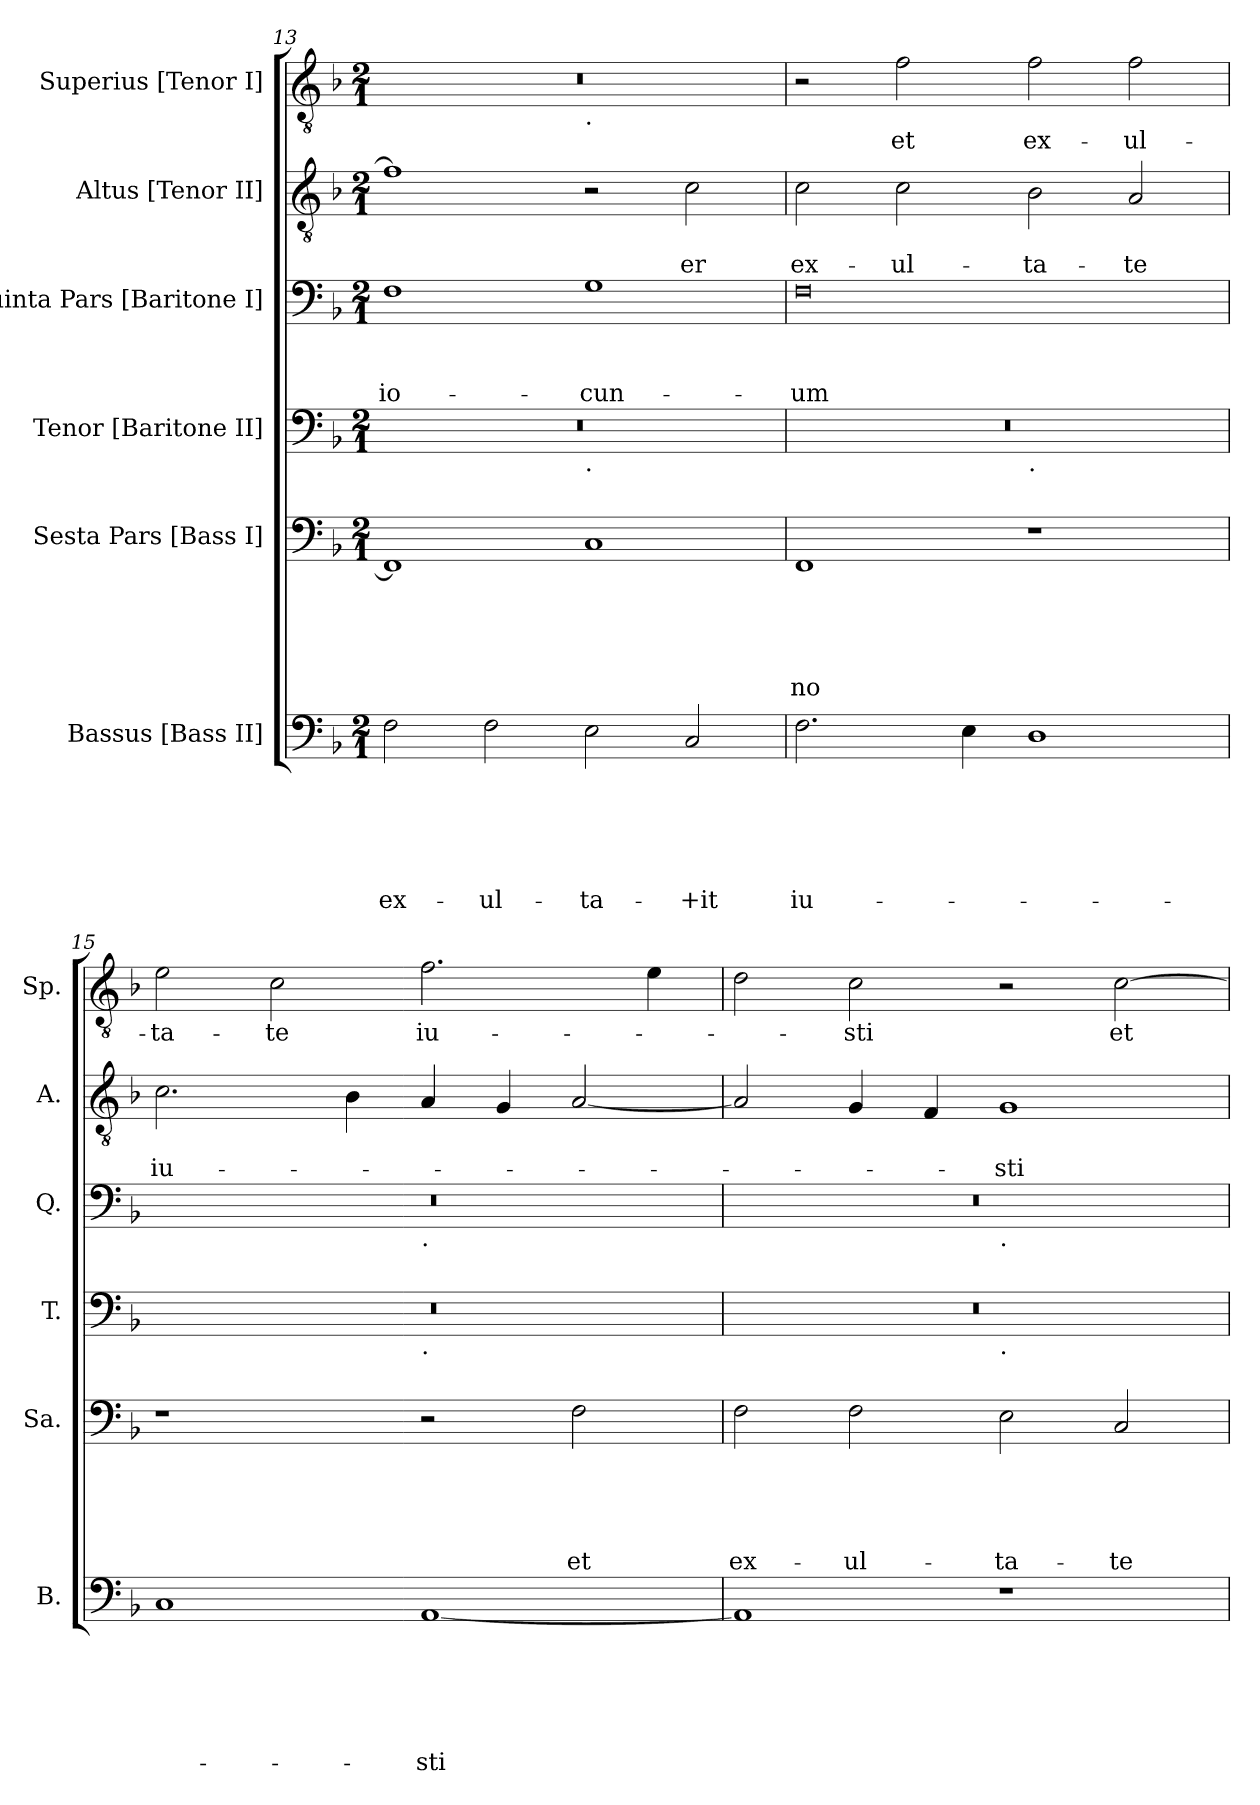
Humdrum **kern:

**kern	**text	**text	**text	**text	**text	**text	**kern	**text	**text	**text	**text	**text	**kern	**kern	**text	**text	**text	**kern	**text	**text	**kern	**text
*part6	*part6	*part6	*part6	*part6	*part6	*part6	*part5	*part5	*part5	*part5	*part5	*part5	*part4	*part3	*part3	*part3	*part3	*part2	*part2	*part2	*part1	*part1
*staff6	*staff6	*staff6	*staff6	*staff6	*staff6	*staff6	*staff5	*staff5	*staff5	*staff5	*staff5	*staff5	*staff4	*staff3	*staff3	*staff3	*staff3	*staff2	*staff2	*staff2	*staff1	*staff1
*I"Bassus [Bass II]	*	*	*	*	*	*	*I"Sesta Pars [Bass I]	*	*	*	*	*	*I"Tenor [Baritone II]	*I"Quinta Pars [Baritone I]	*	*	*	*I"Altus [Tenor II]	*	*	*I"Superius [Tenor I]	*
*I'B.	*	*	*	*	*	*	*I'Sa.	*	*	*	*	*	*I'T.	*I'Q.	*	*	*	*I'A.	*	*	*I'Sp.	*
*clefF4	*	*	*	*	*	*	*clefF4	*	*	*	*	*	*clefF4	*clefF4	*	*	*	*clefGv2	*	*	*clefGv2	*
*k[b-]	*	*	*	*	*	*	*k[b-]	*	*	*	*	*	*k[b-]	*k[b-]	*	*	*	*k[b-]	*	*	*k[b-]	*
*F:	*	*	*	*	*	*	*F:	*	*	*	*	*	*F:	*F:	*	*	*	*F:	*	*	*F:	*
*M2/1	*	*	*	*	*	*	*M2/1	*	*	*	*	*	*M2/1	*M2/1	*	*	*	*M2/1	*	*	*M2/1	*
=13	=13	=13	=13	=13	=13	=13	=13	=13	=13	=13	=13	=13	=13	=13	=13	=13	=13	=13	=13	=13	=13	=13
!	!	!	!	!	!	!LO:LY:b	!	!	!	!	!	!	!	!	!	!	!LO:LY:b	!	!	!	!	!
*	*	*	*	*	*	*	*	*	*	*	*	*	*^	*	*	*	*	*	*	*	*^	*
2F\	.	.	.	.	.	ex-	1FF]	.	.	.	.	.	0r	1ryy	1F	.	.	io-	1f]	.	.	0r	1ryy	.
!	!	!	!	!	!	!LO:LY:b	!	!	!	!	!	!	!	!	!	!	!	!	!	!	!	!	!	!
2F\	.	.	.	.	.	-ul-	.	.	.	.	.	.	.	.	.	.	.	.	.	.	.	.	.	.
!	!	!	!	!	!	!	!	!	!	!	!	!	!	!	!	!	!	!	!	!	!	!	!LO:TX:b:t=.	!
!	!	!	!	!	!	!	!	!	!	!	!	!	!	!LO:TX:b:t=.	!	!	!	!	!	!	!	!	!	!
!	!	!	!	!	!	!LO:LY:b	!	!	!	!	!	!	!	!	!	!	!	!LO:LY:b	!	!	!	!	!	!
2E\	.	.	.	.	.	-ta-	1C	.	.	.	.	.	.	1ryy	1G	.	.	-cun-	2r	.	.	.	1ryy	.
!	!	!	!	!	!	!LO:LY:b	!	!	!	!	!	!	!	!	!	!	!	!	!	!	!LO:LY:b	!	!	!
2C/	.	.	.	.	.	-+it	.	.	.	.	.	.	.	.	.	.	.	.	2c\	.	er	.	.	.
=14	=14	=14	=14	=14	=14	=14	=14	=14	=14	=14	=14	=14	=14	=14	=14	=14	=14	=14	=14	=14	=14	=14	=14	=14
!	!	!	!	!	!	!LO:LY:b	!	!	!	!	!	!LO:LY:b	!	!	!	!	!	!LO:LY:b	!	!	!LO:LY:b	!	!	!
*	*	*	*	*	*	*	*	*	*	*	*	*	*	*	*	*	*	*	*	*	*	*v	*v	*
2.F\	.	.	.	.	.	iu-	1FF	.	.	.	.	-no	0r	1ryy	0F	.	.	-um	2c\	.	ex-	2r	.
!	!	!	!	!	!	!	!	!	!	!	!	!	!	!	!	!	!	!	!	!	!LO:LY:b	!	!LO:LY:b
.	.	.	.	.	.	.	.	.	.	.	.	.	.	.	.	.	.	.	2c\	.	-ul-	2f\	et
4E\	.	.	.	.	.	.	.	.	.	.	.	.	.	.	.	.	.	.	.	.	.	.	.
!	!	!	!	!	!	!	!	!	!	!	!	!	!	!LO:TX:b:t=.	!	!	!	!	!	!	!	!	!
!	!	!	!	!	!	!	!	!	!	!	!	!	!	!	!	!	!	!	!	!	!LO:LY:b	!	!LO:LY:b
1D	.	.	.	.	.	.	1r	.	.	.	.	.	.	1ryy	.	.	.	.	2B-\	.	-ta-	2f\	ex-
!	!	!	!	!	!	!	!	!	!	!	!	!	!	!	!	!	!	!	!	!	!LO:LY:b	!	!LO:LY:b
.	.	.	.	.	.	.	.	.	.	.	.	.	.	.	.	.	.	.	2A/	.	-te	2f\	-ul-
=15	=15	=15	=15	=15	=15	=15	=15	=15	=15	=15	=15	=15	=15	=15	=15	=15	=15	=15	=15	=15	=15	=15	=15
!	!	!	!	!	!	!	!	!	!	!	!	!	!	!	!	!	!	!	!	!	!LO:LY:b	!	!LO:LY:b
*	*	*	*	*	*	*	*	*	*	*	*	*	*	*	*^	*	*	*	*	*	*	*	*
1C	.	.	.	.	.	.	1r	.	.	.	.	.	0r	1ryy	0r	1ryy	.	.	.	2.c\	.	iu-	2e\	-ta-
!	!	!	!	!	!	!	!	!	!	!	!	!	!	!	!	!	!	!	!	!	!	!	!	!LO:LY:b
.	.	.	.	.	.	.	.	.	.	.	.	.	.	.	.	.	.	.	.	.	.	.	2c\	-te
.	.	.	.	.	.	.	.	.	.	.	.	.	.	.	.	.	.	.	.	4B-\	.	.	.	.
!	!	!	!	!	!	!	!	!	!	!	!	!	!	!	!	!LO:TX:b:t=.	!	!	!	!	!	!	!	!
!	!	!	!	!	!	!	!	!	!	!	!	!	!	!LO:TX:b:t=.	!	!	!	!	!	!	!	!	!	!
!	!	!	!	!	!	!LO:LY:b	!	!	!	!	!	!	!	!	!	!	!	!	!	!	!	!	!	!LO:LY:b
[<1AA	.	.	.	.	.	-sti	2r	.	.	.	.	.	.	1ryy	.	1ryy	.	.	.	4A/	.	.	2.f\	iu-
.	.	.	.	.	.	.	.	.	.	.	.	.	.	.	.	.	.	.	.	4G/	.	.	.	.
!	!	!	!	!	!	!	!	!	!	!	!	!LO:LY:b	!	!	!	!	!	!	!	!	!	!	!	!
.	.	.	.	.	.	.	2F\	.	.	.	.	et	.	.	.	.	.	.	.	[<2A/	.	.	.	.
.	.	.	.	.	.	.	.	.	.	.	.	.	.	.	.	.	.	.	.	.	.	.	4e\	.
=16	=16	=16	=16	=16	=16	=16	=16	=16	=16	=16	=16	=16	=16	=16	=16	=16	=16	=16	=16	=16	=16	=16	=16	=16
!	!	!	!	!	!	!	!	!	!	!	!	!LO:LY:b	!	!	!	!	!	!	!	!	!	!	!	!
1AA]	.	.	.	.	.	.	2F\	.	.	.	.	ex-	0r	1ryy	0r	1ryy	.	.	.	2A/]	.	.	2d\	.
!	!	!	!	!	!	!	!	!	!	!	!	!LO:LY:b	!	!	!	!	!	!	!	!	!	!	!	!LO:LY:b
.	.	.	.	.	.	.	2F\	.	.	.	.	-ul-	.	.	.	.	.	.	.	4G/	.	.	2c\	-sti
.	.	.	.	.	.	.	.	.	.	.	.	.	.	.	.	.	.	.	.	4F/	.	.	.	.
!	!	!	!	!	!	!	!	!	!	!	!	!	!	!	!	!LO:TX:b:t=.	!	!	!	!	!	!	!	!
!	!	!	!	!	!	!	!	!	!	!	!	!	!	!LO:TX:b:t=.	!	!	!	!	!	!	!	!	!	!
!	!	!	!	!	!	!	!	!	!	!	!	!LO:LY:b	!	!	!	!	!	!	!	!	!	!LO:LY:b	!	!
1r	.	.	.	.	.	.	2E\	.	.	.	.	-ta-	.	1ryy	.	1ryy	.	.	.	1G	.	-sti	2r	.
!	!	!	!	!	!	!	!	!	!	!	!	!LO:LY:b	!	!	!	!	!	!	!	!	!	!	!	!LO:LY:b
.	.	.	.	.	.	.	2C/	.	.	.	.	-te	.	.	.	.	.	.	.	.	.	.	[>2c\	et
*	*	*	*	*	*	*	*	*	*	*	*	*	*v	*v	*	*	*	*	*	*	*	*	*	*
*	*	*	*	*	*	*	*	*	*	*	*	*	*	*v	*v	*	*	*	*	*	*	*	*
=	=	=	=	=	=	=	=	=	=	=	=	=	=	=	=	=	=	=	=	=	=	=
*-	*-	*-	*-	*-	*-	*-	*-	*-	*-	*-	*-	*-	*-	*-	*-	*-	*-	*-	*-	*-	*-	*-
